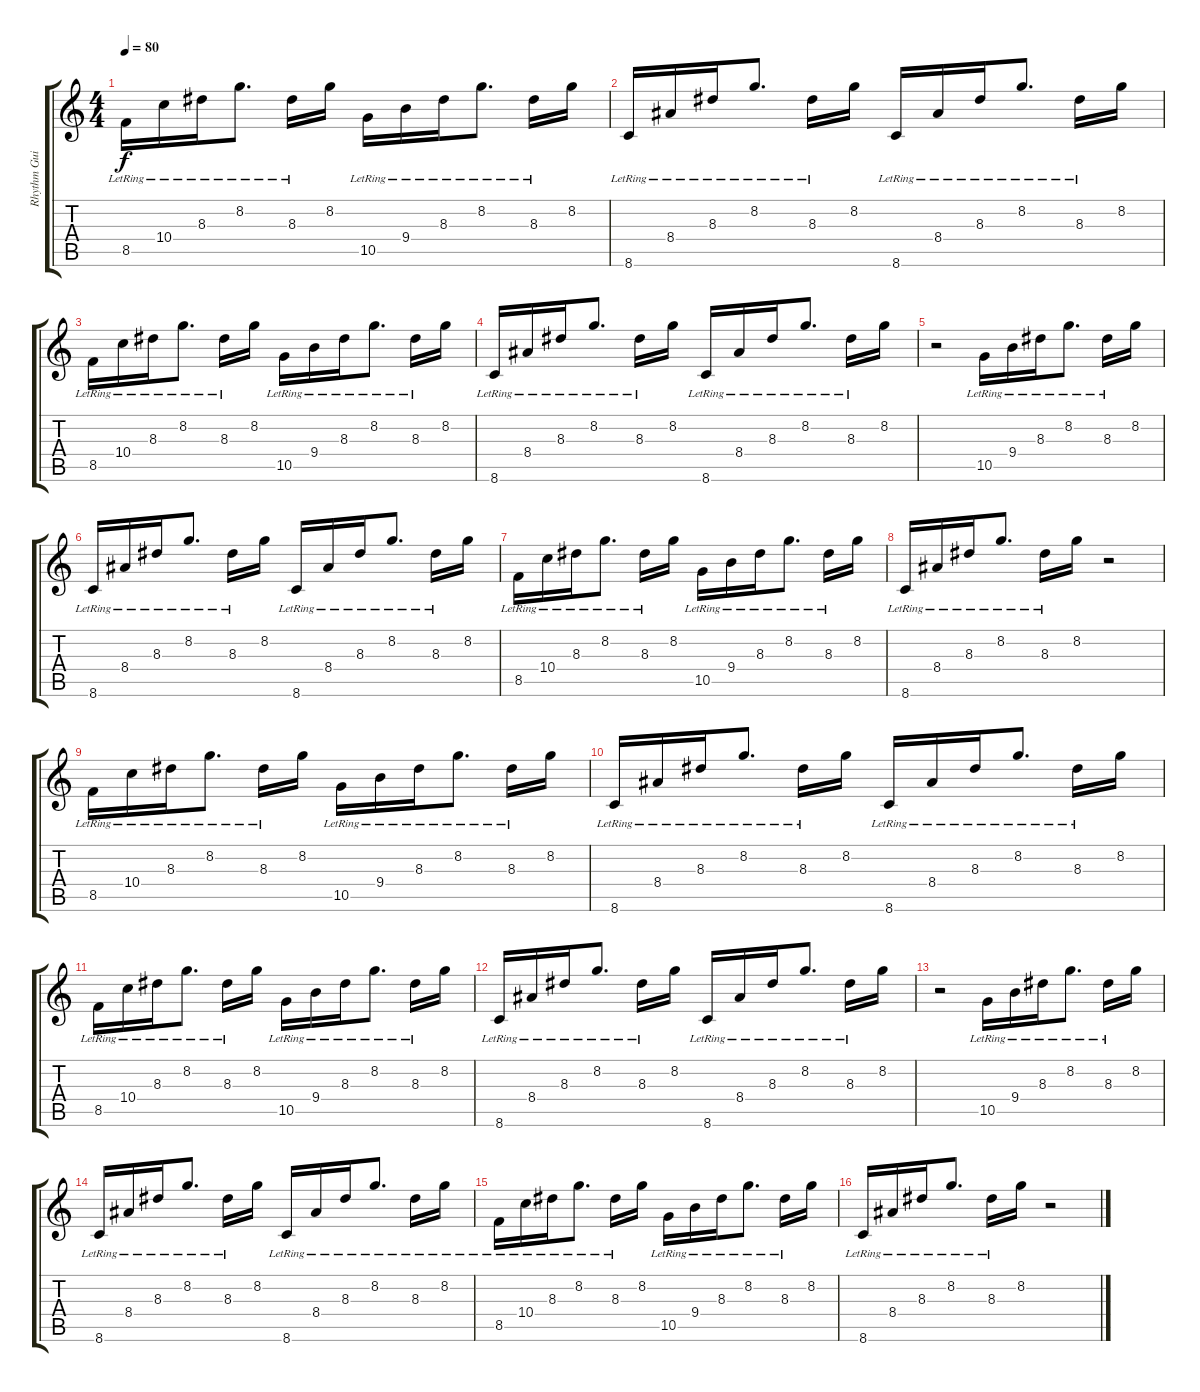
\track ("Rhythm Guitar" "Rhythm Gui") {instrument electricguitarjazz}
\staff {score tabs}
\tuning (E4 B3 G3 D3 A2 E2) {hide}
\ts (4 4)
\tempo 80
\clef g2
\ks c
8.5{lr}.16{dy f} 10.4{lr}.16 8.3{lr}.16 8.2{lr}.8{d} 8.3{lr}.16 8.2.16 10.5{lr}.16 9.4{lr}.16 8.3{lr}.16 8.2{lr}.8{d} 8.3{lr}.16 8.2.16 |
8.6{lr}.16 8.4{lr}.16 8.3{lr}.16 8.2{lr}.8{d} 8.3{lr}.16 8.2.16 8.6{lr}.16 8.4{lr}.16 8.3{lr}.16 8.2{lr}.8{d} 8.3{lr}.16 8.2.16 |
8.5{lr}.16 10.4{lr}.16 8.3{lr}.16 8.2{lr}.8{d} 8.3{lr}.16 8.2.16 10.5{lr}.16 9.4{lr}.16 8.3{lr}.16 8.2{lr}.8{d} 8.3{lr}.16 8.2.16 |
8.6{lr}.16 8.4{lr}.16 8.3{lr}.16 8.2{lr}.8{d} 8.3{lr}.16 8.2.16 8.6{lr}.16 8.4{lr}.16 8.3{lr}.16 8.2{lr}.8{d} 8.3{lr}.16 8.2.16 |
r.2 10.5{lr}.16 9.4{lr}.16 8.3{lr}.16 8.2{lr}.8{d} 8.3{lr}.16 8.2.16 |
8.6{lr}.16 8.4{lr}.16 8.3{lr}.16 8.2{lr}.8{d} 8.3{lr}.16 8.2.16 8.6{lr}.16 8.4{lr}.16 8.3{lr}.16 8.2{lr}.8{d} 8.3{lr}.16 8.2.16 |
8.5{lr}.16 10.4{lr}.16 8.3{lr}.16 8.2{lr}.8{d} 8.3{lr}.16 8.2.16 10.5{lr}.16 9.4{lr}.16 8.3{lr}.16 8.2{lr}.8{d} 8.3{lr}.16 8.2.16 |
8.6{lr}.16 8.4{lr}.16 8.3{lr}.16 8.2{lr}.8{d} 8.3{lr}.16 8.2.16 r.2 |
8.5{lr}.16 10.4{lr}.16 8.3{lr}.16 8.2{lr}.8{d} 8.3{lr}.16 8.2.16 10.5{lr}.16 9.4{lr}.16 8.3{lr}.16 8.2{lr}.8{d} 8.3{lr}.16 8.2.16 |
8.6{lr}.16 8.4{lr}.16 8.3{lr}.16 8.2{lr}.8{d} 8.3{lr}.16 8.2.16 8.6{lr}.16 8.4{lr}.16 8.3{lr}.16 8.2{lr}.8{d} 8.3{lr}.16 8.2.16 |
8.5{lr}.16 10.4{lr}.16 8.3{lr}.16 8.2{lr}.8{d} 8.3{lr}.16 8.2.16 10.5{lr}.16 9.4{lr}.16 8.3{lr}.16 8.2{lr}.8{d} 8.3{lr}.16 8.2.16 |
8.6{lr}.16 8.4{lr}.16 8.3{lr}.16 8.2{lr}.8{d} 8.3{lr}.16 8.2.16 8.6{lr}.16 8.4{lr}.16 8.3{lr}.16 8.2{lr}.8{d} 8.3{lr}.16 8.2.16 |
r.2 10.5{lr}.16 9.4{lr}.16 8.3{lr}.16 8.2{lr}.8{d} 8.3{lr}.16 8.2.16 |
8.6{lr}.16 8.4{lr}.16 8.3{lr}.16 8.2{lr}.8{d} 8.3{lr}.16 8.2.16 8.6{lr}.16 8.4{lr}.16 8.3{lr}.16 8.2{lr}.8{d} 8.3{lr}.16 8.2{lr}.16 |
8.5{lr}.16 10.4{lr}.16 8.3{lr}.16 8.2{lr}.8{d} 8.3{lr}.16 8.2.16 10.5{lr}.16 9.4{lr}.16 8.3{lr}.16 8.2{lr}.8{d} 8.3{lr}.16 8.2.16 |
8.6{lr}.16 8.4{lr}.16 8.3{lr}.16 8.2{lr}.8{d} 8.3{lr}.16 8.2.16 r.2
